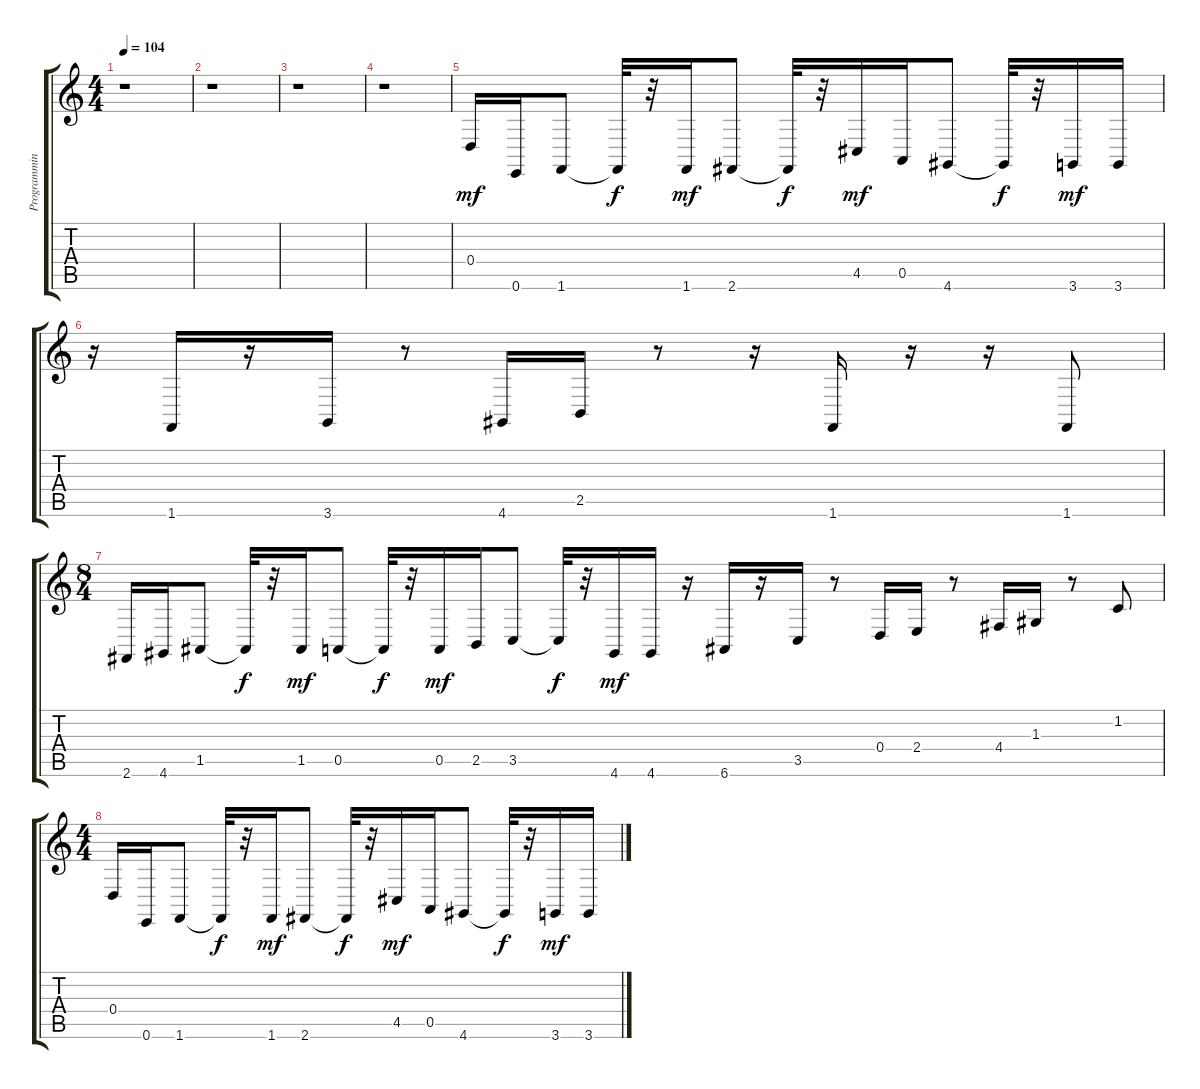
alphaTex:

\track ("Programming" "Programmin") {instrument lead1square}
\staff {score tabs}
\tuning (Gb4 B3 G3 D3 A2 E2) {hide}
\ts (4 4)
\tempo 104
\clef g2
\ks c
r.1{dy f} |
r.1 |
r.1 |
r.1 |
0.4.16{dy mf volume 8 balance 2 instrument fiddle} 0.6.16 1.6.8 1.6{t}.32{dy f} r.32 1.6.16{dy mf} 2.6.8 2.6{t}.32{dy f} r.32 4.5.16{dy mf} 0.5.16 4.6.8 4.6{t}.32{dy f} r.32 3.6.16{dy mf} 3.6.16 |
r.16 1.6.16 r.16 3.6.16 r.8 4.6.16 2.5.16 r.8 r.16 1.6.16 r.16 r.16 1.6.8 |
\ts (8 4)
2.6.16 4.6.16 1.5.8 1.5{t}.32{dy f} r.32 1.5.16{dy mf} 0.5.8 0.5{t}.32{dy f} r.32 0.5.16{dy mf} 2.5.16 3.5.8 3.5{t}.32{dy f} r.32 4.6.16{dy mf} 4.6.16 r.16 6.6.16 r.16 3.5.16 r.8 0.4.16 2.4.16 r.8 4.4.16 1.3.16 r.8 1.2.8 |
\ts (4 4)
0.4.16 0.6.16 1.6.8 1.6{t}.32{dy f} r.32 1.6.16{dy mf} 2.6.8 2.6{t}.32{dy f} r.32 4.5.16{dy mf} 0.5.16 4.6.8 4.6{t}.32{dy f} r.32 3.6.16{dy mf} 3.6.16
